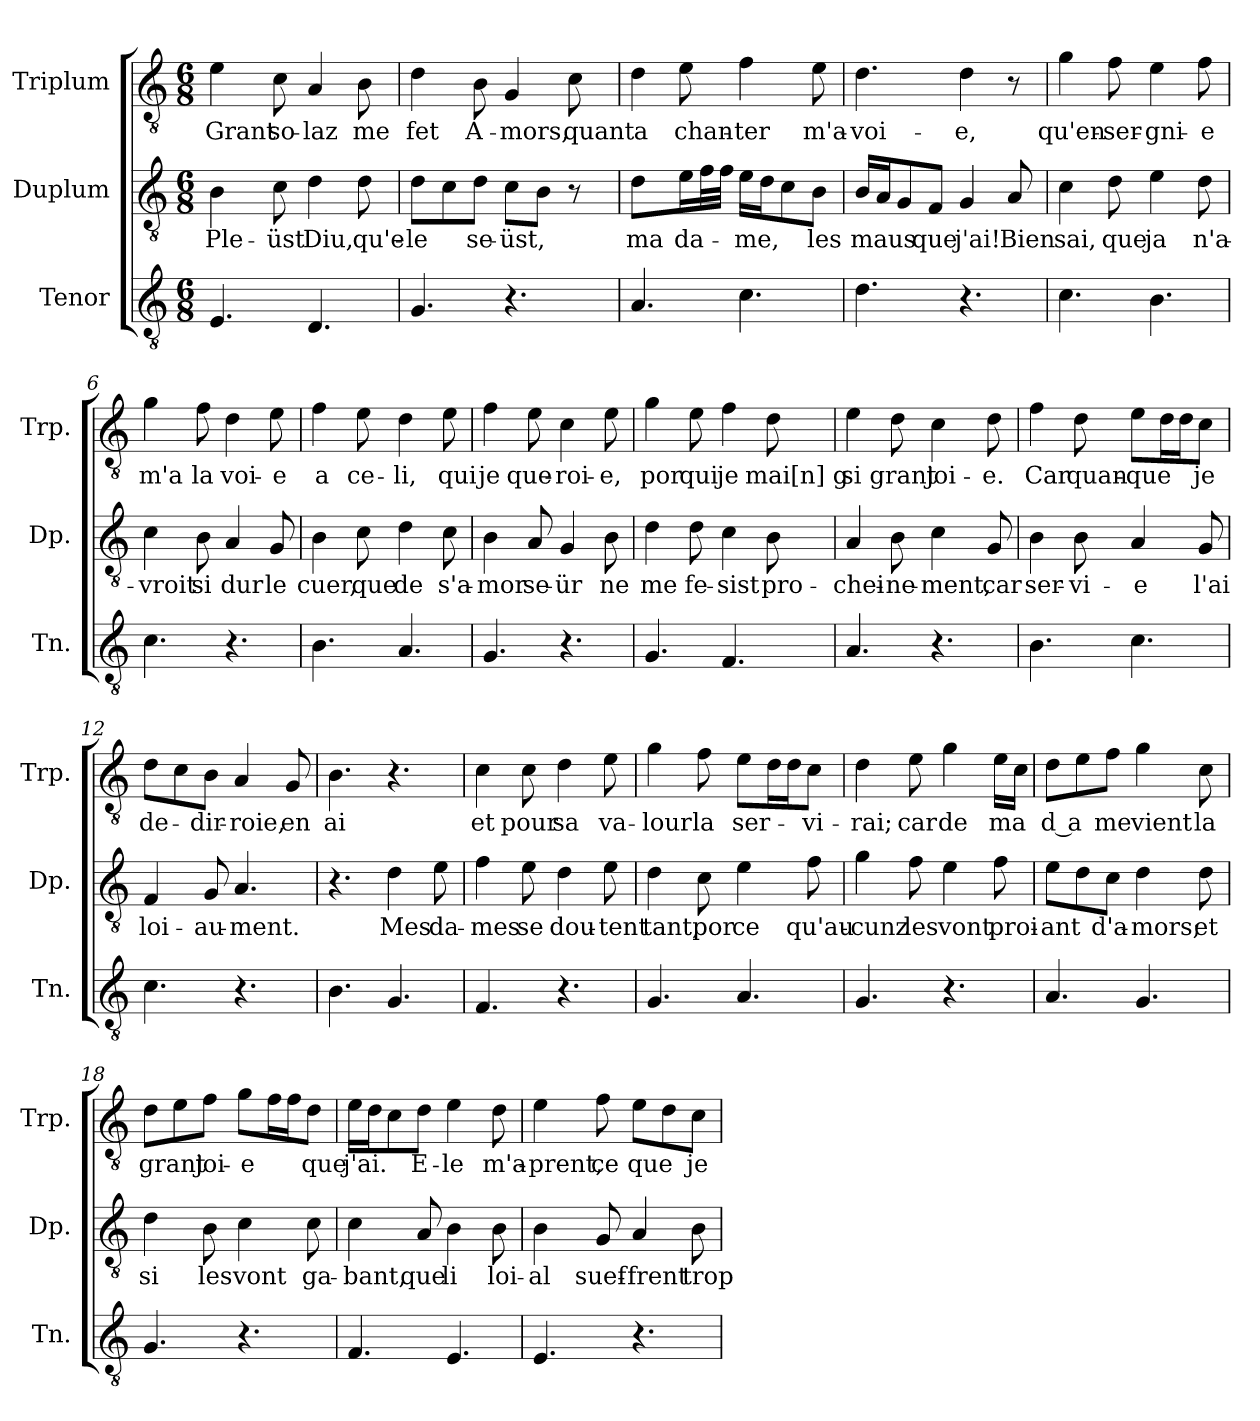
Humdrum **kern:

**kern	**kern	**text	**kern	**text
*part3	*part2	*part2	*part1	*part1
*staff3	*staff2	*staff2	*staff1	*staff1
*I"Tenor	*I"Duplum	*	*I"Triplum	*
*I'Tn.	*I'Dp.	*	*I'Trp.	*
*clefGv2	*clefGv2	*	*clefGv2	*
*k[]	*k[]	*	*k[]	*
*M6/8	*M6/8	*	*M6/8	*
=1	=1	=1	=1	=1
!	!	!LO:LY:b	!	!LO:LY:b
4.E/	4B\	Ple-	4e\	Grant
!	!	!LO:LY:b	!	!LO:LY:b
.	8c\	-üst	8c\	so-
!	!	!LO:LY:b	!	!LO:LY:b
4.D/	4d\	Diu,	4A/	-laz
!	!	!LO:LY:b	!	!LO:LY:b
.	8d\	qu'e-	8B\	me
=2	=2	=2	=2	=2
!	!	!LO:LY:b	!	!LO:LY:b
4.G/	8d\L	-le	4d\	fet
.	8c\	.	.	.
!	!	!LO:LY:b	!	!LO:LY:b
.	8d\J	se-	8B\	A-
!	!	!LO:LY:b	!	!LO:LY:b
4.r	8c\L	-üst,	4G/	-mors,
.	8B\J	.	.	.
!	!	!	!	!LO:LY:b
.	8r	.	8c\	quant
=3	=3	=3	=3	=3
!	!	!LO:LY:b	!	!LO:LY:b
4.A/	4d\	ma	4d\	a
!	!	!LO:LY:b	!	!LO:LY:b
.	16e\LL	da-	8e\	chan-
*	*tremolo	*	*	*
.	32f\	.	.	.
.	32f\JJJ	.	.	.
*	*Xtremolo	*	*	*
!	!	!LO:LY:b	!	!LO:LY:b
4.c\	16e\LL	-me,	4f\	-ter
.	16d\J	.	.	.
.	8c\	.	.	.
!	!	!LO:LY:b	!	!LO:LY:b
.	8B\J	les	8e\	m'a-
=4	=4	=4	=4	=4
!	!	!LO:LY:b	!	!LO:LY:b
4.d\	16B/LL	maus	4.d\	-voi-
.	16A/J	.	.	.
.	8G/	.	.	.
!	!	!LO:LY:b	!	!
.	8F/J	que	.	.
!	!	!LO:LY:b	!	!LO:LY:b
4.r	4G/	j'ai!	4d\	-e,
!	!	!LO:LY:b	!	!
.	8A/	Bien	8r	.
!!LO:LB:g=z
=5	=5	=5	=5	=5
!	!	!LO:LY:b	!	!LO:LY:b
4.c\	4c\	sai,	4g\	qu'en-
!	!	!LO:LY:b	!	!LO:LY:b
.	8d\	que	8f\	-ser-
!	!	!LO:LY:b	!	!LO:LY:b
4.B\	4e\	ja	4e\	-gni-
!	!	!LO:LY:b	!	!LO:LY:b
.	8d\	n'a-	8f\	-e
=6	=6	=6	=6	=6
!	!	!LO:LY:b	!	!LO:LY:b
4.c\	4c\	-vroit	4g\	m'a
!	!	!LO:LY:b	!	!LO:LY:b
.	8B\	si	8f\	la
!	!	!LO:LY:b	!	!LO:LY:b
4.r	4A/	dur	4d\	voi-
!	!	!LO:LY:b	!	!LO:LY:b
.	8G/	le	8e\	-e
=7	=7	=7	=7	=7
!	!	!LO:LY:b	!	!LO:LY:b
4.B\	4B\	cuer,	4f\	a
!	!	!LO:LY:b	!	!LO:LY:b
.	8c\	que	8e\	ce-
!	!	!LO:LY:b	!	!LO:LY:b
4.A/	4d\	de	4d\	-li,
!	!	!LO:LY:b	!	!LO:LY:b
.	8c\	s'a-	8e\	qui
=8	=8	=8	=8	=8
!	!	!LO:LY:b	!	!LO:LY:b
4.G/	4B\	-mor	4f\	je
!	!	!LO:LY:b	!	!LO:LY:b
.	8A/	se-	8e\	que-
!	!	!LO:LY:b	!	!LO:LY:b
4.r	4G/	-ür	4c\	-roi-
!	!	!LO:LY:b	!	!LO:LY:b
.	8B\	ne	8e\	-e,
=9	=9	=9	=9	=9
!	!	!LO:LY:b	!	!LO:LY:b
4.G/	4d\	me	4g\	por
!	!	!LO:LY:b	!	!LO:LY:b
.	8d\	fe-	8e\	qui
!	!	!LO:LY:b	!	!LO:LY:b
4.F/	4c\	-sist	4f\	je
!	!	!LO:LY:b	!	!LO:LY:b
.	8B\	pro-	8d\	mai[n]g
!!LO:LB:g=z
=10	=10	=10	=10	=10
!	!	!LO:LY:b	!	!LO:LY:b
4.A/	4A/	-chei-	4e\	si
!	!	!LO:LY:b	!	!LO:LY:b
.	8B\	-ne-	8d\	grant
!	!	!LO:LY:b	!	!LO:LY:b
4.r	4c\	-ment,	4c\	joi-
!	!	!LO:LY:b	!	!LO:LY:b
.	8G/	car	8d\	-e.
=11	=11	=11	=11	=11
!	!	!LO:LY:b	!	!LO:LY:b
4.B\	4B\	ser-	4f\	Car
!	!	!LO:LY:b	!	!LO:LY:b
.	8B\	-vi-	8d\	quan-
!	!	!LO:LY:b	!	!LO:LY:b
4.c\	4A/	-e	8e\L	-que
*	*	*	*tremolo	*
.	.	.	16d\	.
.	.	.	16d\	.
*	*	*	*Xtremolo	*
!	!	!LO:LY:b	!	!LO:LY:b
.	8G/	l'ai	8c\J	je
=12	=12	=12	=12	=12
!	!	!LO:LY:b	!	!LO:LY:b
4.c\	4F/	loi-	8d\L	de-
.	.	.	8c\	.
!	!	!LO:LY:b	!	!LO:LY:b
.	8G/	-au-	8B\J	-dir-
!	!	!LO:LY:b	!	!LO:LY:b
4.r	4.A/	-ment.	4A/	-roie,
!	!	!	!	!LO:LY:b
.	.	.	8G/	en
=13	=13	=13	=13	=13
!	!	!	!	!LO:LY:b
4.B\	4.r	.	4.B\	ai
!	!	!LO:LY:b	!	!
4.G/	4d\	Mes	4.r	.
!	!	!LO:LY:b	!	!
.	8e\	da-	.	.
=14	=14	=14	=14	=14
!	!	!LO:LY:b	!	!LO:LY:b
4.F/	4f\	-mes	4c\	et
!	!	!LO:LY:b	!	!LO:LY:b
.	8e\	se	8c\	pour
!	!	!LO:LY:b	!	!LO:LY:b
4.r	4d\	dou-	4d\	sa
!	!	!LO:LY:b	!	!LO:LY:b
.	8e\	-tent	8e\	va-
!!LO:PB:g=z
=15	=15	=15	=15	=15
!	!	!LO:LY:b	!	!LO:LY:b
4.G/	4d\	tant,	4g\	-lour
!	!	!LO:LY:b	!	!LO:LY:b
.	8c\	por	8f\	la
!	!	!LO:LY:b	!	!LO:LY:b
4.A/	4e\	ce	8e\L	ser-
*	*	*	*tremolo	*
.	.	.	16d\	.
.	.	.	16d\	.
*	*	*	*Xtremolo	*
!	!	!LO:LY:b	!	!LO:LY:b
.	8f\	qu'au-	8c\J	-vi-
=16	=16	=16	=16	=16
!	!	!LO:LY:b	!	!LO:LY:b
4.G/	4g\	-cunz	4d\	-rai;
!	!	!LO:LY:b	!	!LO:LY:b
.	8f\	les	8e\	car
!	!	!LO:LY:b	!	!LO:LY:b
4.r	4e\	vont	4g\	de
!	!	!LO:LY:b	!	!LO:LY:b
.	8f\	proi-	16e\LL	ma
.	.	.	16c\JJ	.
=17	=17	=17	=17	=17
!	!	!LO:LY:b	!	!LO:LY:b
4.A/	8e\L	-ant	8d\L	d a
.	8d\	.	8e\	.
!	!	!LO:LY:b	!	!LO:LY:b
.	8c\J	d'a-	8f\J	-me
!	!	!LO:LY:b	!	!LO:LY:b
4.G/	4d\	-mors;	4g\	vient
!	!	!LO:LY:b	!	!LO:LY:b
.	8d\	et	8c\	la
=18	=18	=18	=18	=18
!	!	!LO:LY:b	!	!LO:LY:b
4.G/	4d\	si	8d\L	grant
.	.	.	8e\	.
!	!	!LO:LY:b	!	!LO:LY:b
.	8B\	les	8f\J	joi-
!	!	!LO:LY:b	!	!LO:LY:b
4.r	4c\	vont	8g\L	-e
*	*	*	*tremolo	*
.	.	.	16f\	.
.	.	.	16f\	.
*	*	*	*Xtremolo	*
!	!	!LO:LY:b	!	!LO:LY:b
.	8c\	ga-	8d\J	que
=19	=19	=19	=19	=19
!	!	!LO:LY:b	!	!LO:LY:b
4.F/	4c\	-bant,	16e\LL	j'ai.
.	.	.	16d\J	.
.	.	.	8c\	.
!	!	!LO:LY:b	!	!LO:LY:b
.	8A/	que	8d\J	E-
!	!	!LO:LY:b	!	!LO:LY:b
4.E/	4B\	li	4e\	-le
!	!	!LO:LY:b	!	!LO:LY:b
.	8B\	loi-	8d\	m'a-
!!LO:LB:g=z
=20	=20	=20	=20	=20
!	!	!LO:LY:b	!	!LO:LY:b
4.E/	4B\	-al	4e\	-prent,
!	!	!LO:LY:b	!	!LO:LY:b
.	8G/	suef-	8f\	ce
!	!	!LO:LY:b	!	!LO:LY:b
4.r	4A/	-frent	8e\L	que
.	.	.	8d\	.
!	!	!LO:LY:b	!	!LO:LY:b
.	8B\	trop	8c\J	je
=	=	=	=	=
*-	*-	*-	*-	*-
